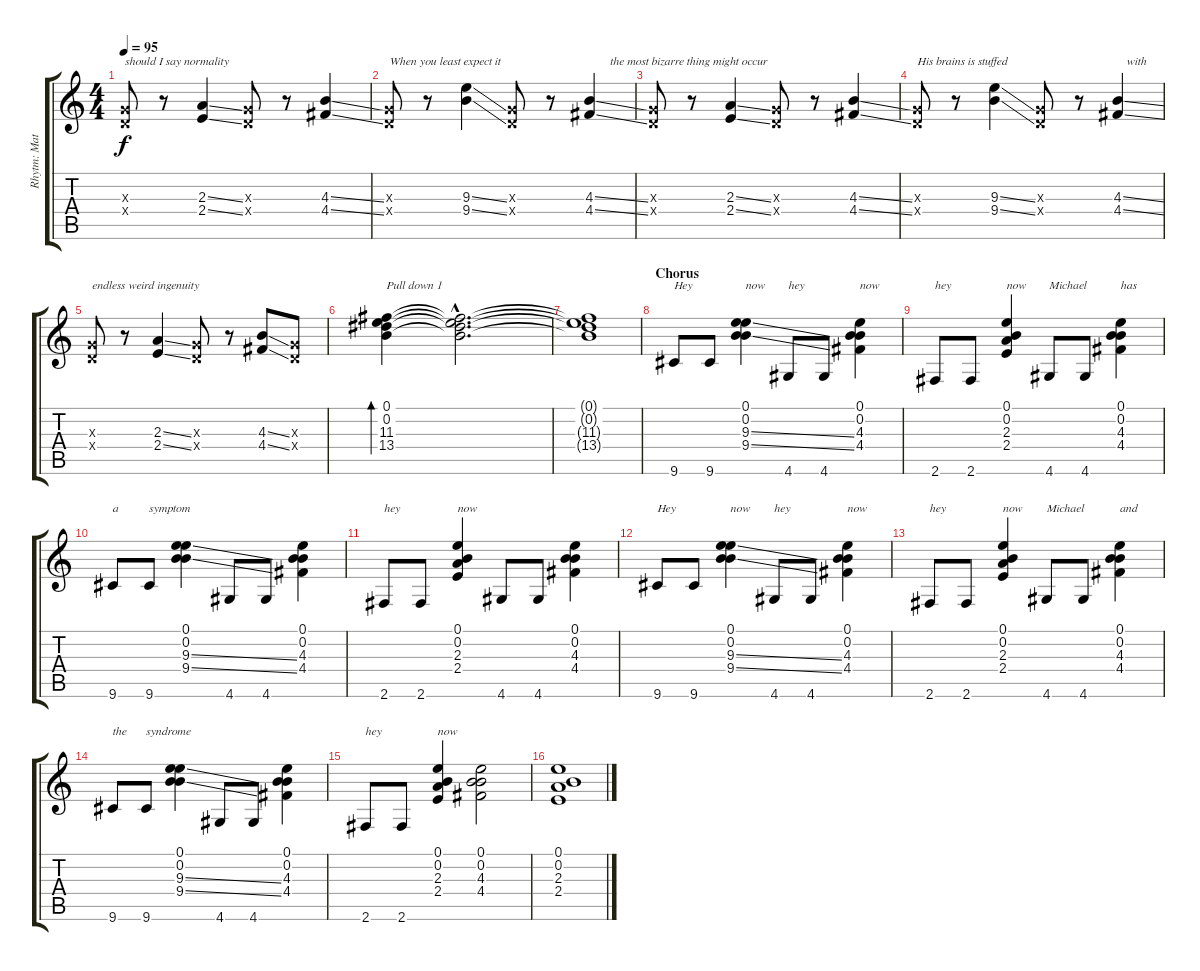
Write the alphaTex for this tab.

\track ("Rhytm: Mattias Eklundh" "Rhytm: Mat") {instrument distortionguitar}
\staff {score tabs}
\tuning (E4 B3 G3 D3 A2 E2) {hide}
\ts (4 4)
\tempo 95
\clef g2
\ks c
(0.3{x} 0.4{x}).8{txt "should I say normality" dy f} r.8 (2.3{ss} 2.4{ss}).4 (0.3{x} 0.4{x}).8 r.8 (4.3{ss} 4.4{ss}).4 |
(0.3{x} 0.4{x}).8{txt "When you least expect it"} r.8 (9.3{ss} 9.4{ss}).4 (0.3{x} 0.4{x}).8 r.8 (4.3{ss} 4.4{ss}).4{txt "       the most bizarre thing might occur"} |
(0.3{x} 0.4{x}).8 r.8 (2.3{ss} 2.4{ss}).4 (0.3{x} 0.4{x}).8 r.8 (4.3{ss} 4.4{ss}).4 |
(0.3{x} 0.4{x}).8{txt "His brains is stuffed"} r.8 (9.3{ss} 9.4{ss}).4 (0.3{x} 0.4{x}).8 r.8 (4.3{ss} 4.4{ss}).4{txt "   with"} |
(0.3{x} 0.4{x}).8{txt "endless weird ingenuity"} r.8 (2.3{ss} 2.4{ss}).4 (0.3{x} 0.4{x}).8 r.8 (4.3{ss} 4.4{ss}).8 (0.3{x} 0.4{x}).8 |
(0.1 0.2 11.3 13.4).4{bd 120 txt "Pull down 1"} (0.1{hac t} 0.2{hac t} 11.3{hac t} 13.4{hac t}).2{d} |
(0.1{t} 0.2{t} 11.3{t} 13.4{t}).1 |
\section ("" "Chorus")
9.6.8{txt "Hey"} 9.6.8 (0.1 0.2 9.3{ss} 9.4{ss}).4{txt "now"} 4.6.8{txt "hey"} 4.6.8 (0.1 0.2 4.3 4.4).4{txt "now"} |
2.6.8{txt "hey"} 2.6.8 (0.1 0.2 2.3 2.4).4{txt "now"} 4.6.8{txt "Michael"} 4.6.8 (0.1 0.2 4.3 4.4).4{txt "has"} |
9.6.8{txt "a"} 9.6.8{txt "symptom"} (0.1 0.2 9.3{ss} 9.4{ss}).4 4.6.8 4.6.8 (0.1 0.2 4.3 4.4).4 |
2.6.8{txt "hey"} 2.6.8 (0.1 0.2 2.3 2.4).4{txt "now"} 4.6.8 4.6.8 (0.1 0.2 4.3 4.4).4 |
9.6.8{txt "Hey"} 9.6.8 (0.1 0.2 9.3{ss} 9.4{ss}).4{txt "now"} 4.6.8{txt "hey"} 4.6.8 (0.1 0.2 4.3 4.4).4{txt "now"} |
2.6.8{txt "hey"} 2.6.8 (0.1 0.2 2.3 2.4).4{txt "now"} 4.6.8{txt "Michael"} 4.6.8 (0.1 0.2 4.3 4.4).4{txt "and"} |
9.6.8{txt "the"} 9.6.8{txt "syndrome"} (0.1 0.2 9.3{ss} 9.4{ss}).4 4.6.8 4.6.8 (0.1 0.2 4.3 4.4).4 |
2.6.8{txt "hey"} 2.6.8 (0.1 0.2 2.3 2.4).4{txt "now"} (0.1 0.2 4.3 4.4).2 |
(0.1 0.2 2.3 2.4).1{volume 6}
